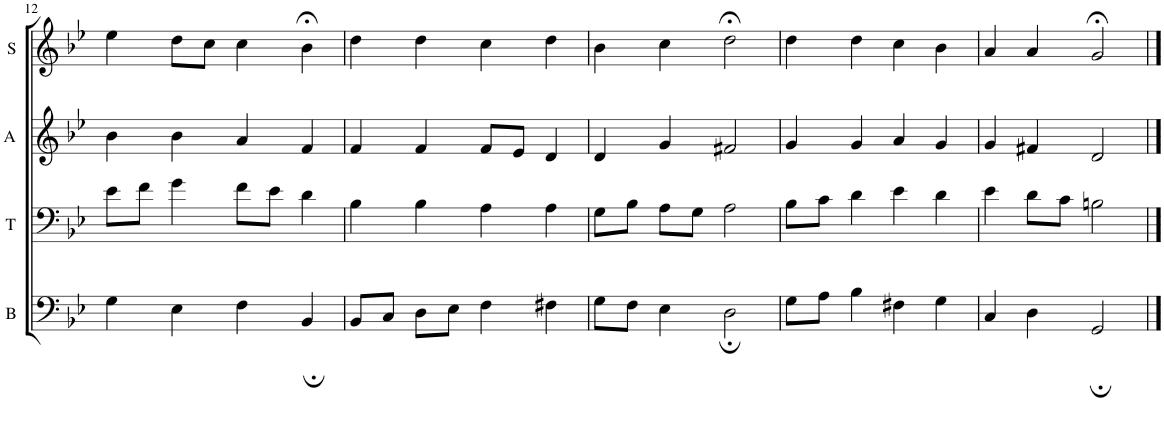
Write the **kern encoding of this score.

**kern	**kern	**kern	**kern
*part4	*part3	*part2	*part1
*staff4	*staff3	*staff2	*staff1
*I"B	*I"T	*I"A	*I"S
*I'B	*I'T	*I'A	*I'S
!!LO:PB:g=z
*clefF4	*clefF4	*clefG2	*clefG2
*k[b-e-]	*k[b-e-]	*k[b-e-]	*k[b-e-]
=12	=12	=12	=12
4G\	8e-\L	4b-\	4ee-\
.	8f\J	.	.
4E-\	4g\	4b-\	8dd\L
.	.	.	8cc\J
4F\	8f\L	4a/	4cc\
.	8e-\J	.	.
4BB-;/	4d\	4f/	4b-;<\
=13	=13	=13	=13
8BB-/L	4B-\	4f/	4dd\
8C/J	.	.	.
8D\L	4B-\	4f/	4dd\
8E-\J	.	.	.
4F\	4A\	8f/L	4cc\
.	.	8e-/J	.
4F#X\	4A\	4d/	4dd\
=14	=14	=14	=14
8G\L	8G\L	4d/	4b-\
8F\J	8B-\J	.	.
4E-\	8A\L	4g/	4cc\
.	8G\J	.	.
2D;\	2A\	2f#X/	2dd;<\
=15	=15	=15	=15
8G\L	8B-\L	4g/	4dd\
8A\J	8c\J	.	.
4B-\	4d\	4g/	4dd\
4F#X\	4e-\	4a/	4cc\
4G\	4d\	4g/	4b-\
=16	=16	=16	=16
4C/	4e-\	4g/	4a/
4D\	8d\L	4f#X/	4a/
.	8c\J	.	.
2GG;/	2Bn\	2d/	2g;</
==	==	==	==
*-	*-	*-	*-
